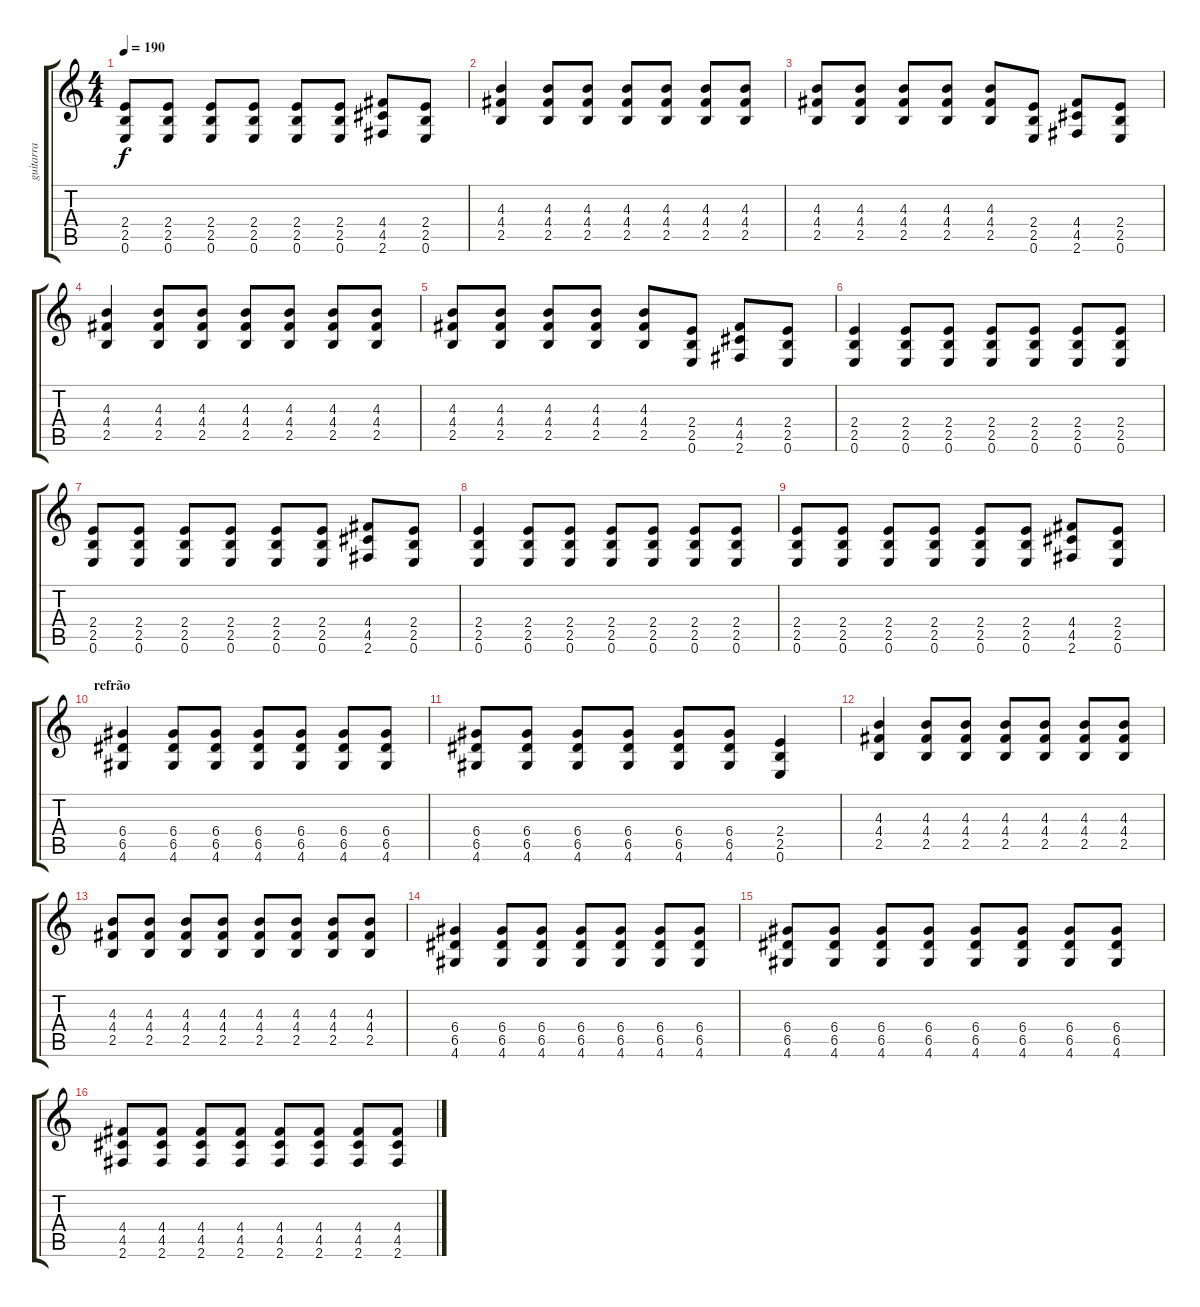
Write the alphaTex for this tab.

\track ("guitarra" "guitarra") {instrument overdrivenguitar}
\staff {score tabs}
\tuning (E4 B3 G3 D3 A2 E2) {hide}
\ts (4 4)
\tempo 190
\clef g2
\ks c
(2.4 2.5 0.6).8{dy f} (2.4 2.5 0.6).8 (2.4 2.5 0.6).8 (2.4 2.5 0.6).8 (2.4 2.5 0.6).8 (2.4 2.5 0.6).8 (4.4 4.5 2.6).8 (2.4 2.5 0.6).8 |
(4.3 4.4 2.5).4 (4.3 4.4 2.5).8 (4.3 4.4 2.5).8 (4.3 4.4 2.5).8 (4.3 4.4 2.5).8 (4.3 4.4 2.5).8 (4.3 4.4 2.5).8 |
(4.3 4.4 2.5).8 (4.3 4.4 2.5).8 (4.3 4.4 2.5).8 (4.3 4.4 2.5).8 (4.3 4.4 2.5).8 (2.4 2.5 0.6).8 (4.4 4.5 2.6).8 (2.4 2.5 0.6).8 |
(4.3 4.4 2.5).4 (4.3 4.4 2.5).8 (4.3 4.4 2.5).8 (4.3 4.4 2.5).8 (4.3 4.4 2.5).8 (4.3 4.4 2.5).8 (4.3 4.4 2.5).8 |
(4.3 4.4 2.5).8 (4.3 4.4 2.5).8 (4.3 4.4 2.5).8 (4.3 4.4 2.5).8 (4.3 4.4 2.5).8 (2.4 2.5 0.6).8 (4.4 4.5 2.6).8 (2.4 2.5 0.6).8 |
(2.4 2.5 0.6).4 (2.4 2.5 0.6).8 (2.4 2.5 0.6).8 (2.4 2.5 0.6).8 (2.4 2.5 0.6).8 (2.4 2.5 0.6).8 (2.4 2.5 0.6).8 |
(2.4 2.5 0.6).8 (2.4 2.5 0.6).8 (2.4 2.5 0.6).8 (2.4 2.5 0.6).8 (2.4 2.5 0.6).8 (2.4 2.5 0.6).8 (4.4 4.5 2.6).8 (2.4 2.5 0.6).8 |
(2.4 2.5 0.6).4 (2.4 2.5 0.6).8 (2.4 2.5 0.6).8 (2.4 2.5 0.6).8 (2.4 2.5 0.6).8 (2.4 2.5 0.6).8 (2.4 2.5 0.6).8 |
(2.4 2.5 0.6).8 (2.4 2.5 0.6).8 (2.4 2.5 0.6).8 (2.4 2.5 0.6).8 (2.4 2.5 0.6).8 (2.4 2.5 0.6).8 (4.4 4.5 2.6).8 (2.4 2.5 0.6).8 |
\section ("" "refrão")
(6.4 6.5 4.6).4 (6.4 6.5 4.6).8 (6.4 6.5 4.6).8 (6.4 6.5 4.6).8 (6.4 6.5 4.6).8 (6.4 6.5 4.6).8 (6.4 6.5 4.6).8 |
(6.4 6.5 4.6).8 (6.4 6.5 4.6).8 (6.4 6.5 4.6).8 (6.4 6.5 4.6).8 (6.4 6.5 4.6).8 (6.4 6.5 4.6).8 (2.4 2.5 0.6).4 |
(4.3 4.4 2.5).4 (4.3 4.4 2.5).8 (4.3 4.4 2.5).8 (4.3 4.4 2.5).8 (4.3 4.4 2.5).8 (4.3 4.4 2.5).8 (4.3 4.4 2.5).8 |
(4.3 4.4 2.5).8 (4.3 4.4 2.5).8 (4.3 4.4 2.5).8 (4.3 4.4 2.5).8 (4.3 4.4 2.5).8 (4.3 4.4 2.5).8 (4.3 4.4 2.5).8 (4.3 4.4 2.5).8 |
(6.4 6.5 4.6).4 (6.4 6.5 4.6).8 (6.4 6.5 4.6).8 (6.4 6.5 4.6).8 (6.4 6.5 4.6).8 (6.4 6.5 4.6).8 (6.4 6.5 4.6).8 |
(6.4 6.5 4.6).8 (6.4 6.5 4.6).8 (6.4 6.5 4.6).8 (6.4 6.5 4.6).8 (6.4 6.5 4.6).8 (6.4 6.5 4.6).8 (6.4 6.5 4.6).8 (6.4 6.5 4.6).8 |
(4.4 4.5 2.6).8 (4.4 4.5 2.6).8 (4.4 4.5 2.6).8 (4.4 4.5 2.6).8 (4.4 4.5 2.6).8 (4.4 4.5 2.6).8 (4.4 4.5 2.6).8 (4.4 4.5 2.6).8
